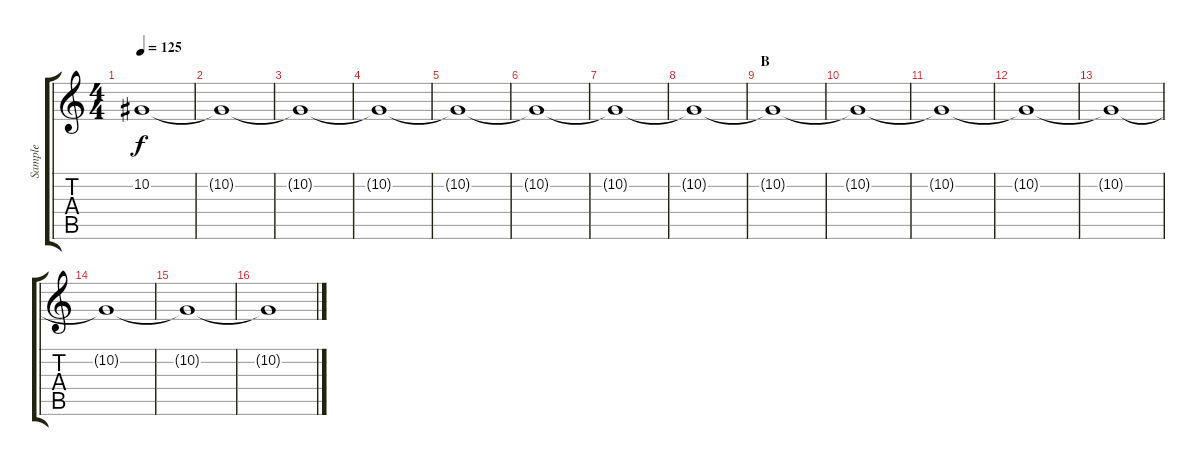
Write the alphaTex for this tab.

\track ("Sample" "Sample") {instrument stringensemble1}
\staff {score tabs}
\tuning (Eb4 Bb3 Gb3 Db3 Ab2 Eb2) {hide}
\ts (4 4)
\tempo 125
\clef g2
\ks c
10.2{t}.1{dy f} |
10.2{t}.1 |
10.2{t}.1 |
10.2{t}.1 |
10.2{t}.1 |
10.2{t}.1 |
10.2{t}.1 |
10.2{t}.1 |
\section ("" "B")
10.2{t}.1 |
10.2{t}.1 |
10.2{t}.1 |
10.2{t}.1 |
10.2{t}.1 |
10.2{t}.1 |
10.2{t}.1 |
10.2{t}.1
